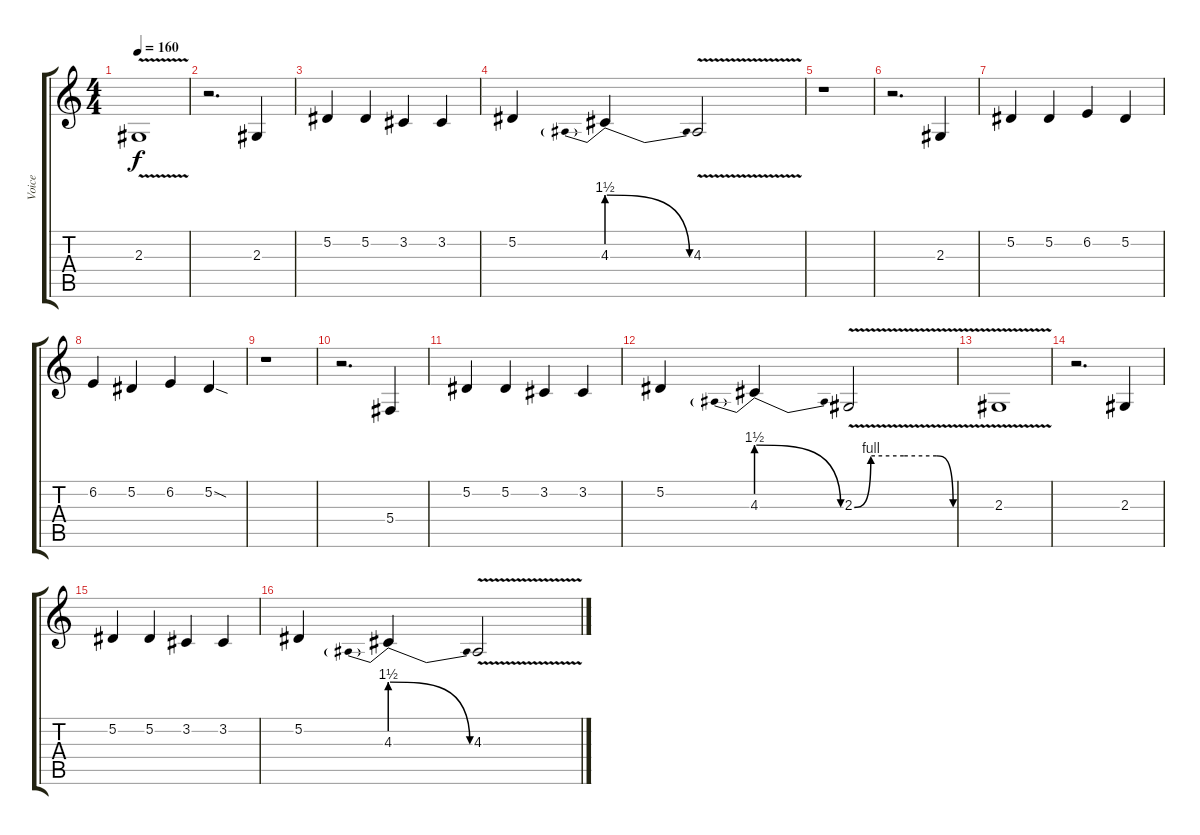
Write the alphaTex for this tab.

\track ("Voice" "Voice") {instrument lead1square}
\staff {score tabs}
\tuning (Eb4 Bb3 Gb3 Db3 Ab2 Eb2) {hide}
\ts (4 4)
\tempo 160
\clef g2
\ks c
2.3{v}.1{dy f} |
r.2{d} 2.3.4 |
5.2.4 5.2.4 3.2.4 3.2.4 |
5.2.4 4.3{be (prebendrelease 0 6 60 0)}.4 4.3{v}.2 |
r.1 |
r.2{d} 2.3.4 |
5.2.4 5.2.4 6.2.4 5.2.4 |
6.2.4 5.2.4 6.2.4 5.2{sod}.4 |
r.1 |
r.2{d} 5.4.4 |
5.2.4 5.2.4 3.2.4 3.2.4 |
5.2.4 4.3{be (prebendrelease 0 6 60 0)}.4 2.3{be (custom 0 0 10 4 30 4 50 4 60 0) v}.2 |
2.3{v}.1 |
r.2{d} 2.3.4 |
5.2.4 5.2.4 3.2.4 3.2.4 |
5.2.4 4.3{be (prebendrelease 0 6 60 0)}.4 4.3{v}.2
